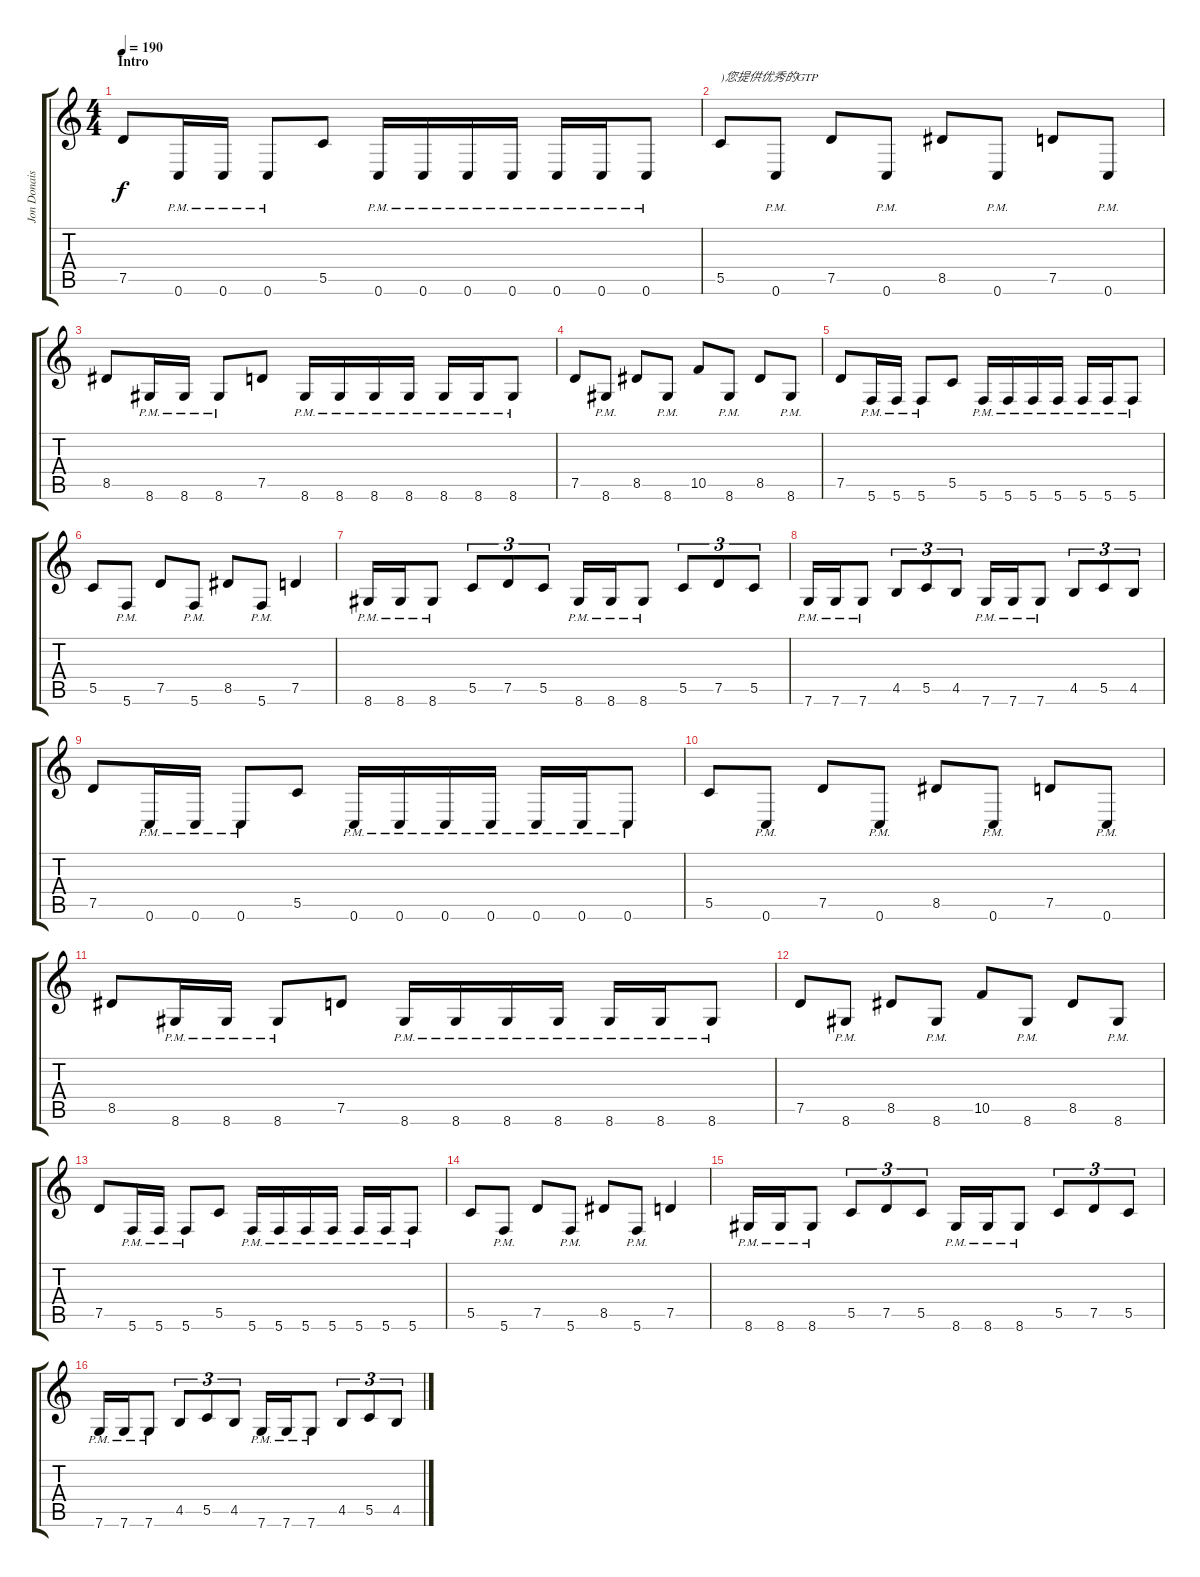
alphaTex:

\track ("Jon Donais" "Jon Donais") {instrument distortionguitar}
\staff {score tabs}
\tuning (D4 A3 F3 C3 G2 C2) {hide}
\ts (4 4)
\section ("" "Intro")
\tempo 190
\clef g2
\ks c
7.5.8{dy f instrument distortionguitar} 0.6{pm}.16 0.6{pm}.16 0.6{pm}.8 5.5.8 0.6{pm}.16 0.6{pm}.16 0.6{pm}.16 0.6{pm}.16 0.6{pm}.16 0.6{pm}.16 0.6{pm}.8 |
5.5.8{txt ")您提供优秀的GTP"} 0.6{pm}.8 7.5.8 0.6{pm}.8 8.5.8 0.6{pm}.8 7.5.8 0.6{pm}.8 |
8.5.8 8.6{pm}.16 8.6{pm}.16 8.6{pm}.8 7.5.8 8.6{pm}.16 8.6{pm}.16 8.6{pm}.16 8.6{pm}.16 8.6{pm}.16 8.6{pm}.16 8.6{pm}.8 |
7.5.8 8.6{pm}.8 8.5.8 8.6{pm}.8 10.5.8 8.6{pm}.8 8.5.8 8.6{pm}.8 |
7.5.8 5.6{pm}.16 5.6{pm}.16 5.6{pm}.8 5.5.8 5.6{pm}.16 5.6{pm}.16 5.6{pm}.16 5.6{pm}.16 5.6{pm}.16 5.6{pm}.16 5.6{pm}.8 |
5.5.8 5.6{pm}.8 7.5.8 5.6{pm}.8 8.5.8 5.6{pm}.8 7.5.4 |
8.6{pm}.16 8.6{pm}.16 8.6{pm}.8 5.5.8{tu (3 2)} 7.5.8{tu (3 2)} 5.5.8{tu (3 2)} 8.6{pm}.16 8.6{pm}.16 8.6{pm}.8 5.5.8{tu (3 2)} 7.5.8{tu (3 2)} 5.5.8{tu (3 2)} |
7.6{pm}.16 7.6{pm}.16 7.6{pm}.8 4.5.8{tu (3 2)} 5.5.8{tu (3 2)} 4.5.8{tu (3 2)} 7.6{pm}.16 7.6{pm}.16 7.6{pm}.8 4.5.8{tu (3 2)} 5.5.8{tu (3 2)} 4.5.8{tu (3 2)} |
7.5.8 0.6{pm}.16 0.6{pm}.16 0.6{pm}.8 5.5.8 0.6{pm}.16 0.6{pm}.16 0.6{pm}.16 0.6{pm}.16 0.6{pm}.16 0.6{pm}.16 0.6{pm}.8 |
5.5.8 0.6{pm}.8 7.5.8 0.6{pm}.8 8.5.8 0.6{pm}.8 7.5.8 0.6{pm}.8 |
8.5.8 8.6{pm}.16 8.6{pm}.16 8.6{pm}.8 7.5.8 8.6{pm}.16 8.6{pm}.16 8.6{pm}.16 8.6{pm}.16 8.6{pm}.16 8.6{pm}.16 8.6{pm}.8 |
7.5.8 8.6{pm}.8 8.5.8 8.6{pm}.8 10.5.8 8.6{pm}.8 8.5.8 8.6{pm}.8 |
7.5.8 5.6{pm}.16 5.6{pm}.16 5.6{pm}.8 5.5.8 5.6{pm}.16 5.6{pm}.16 5.6{pm}.16 5.6{pm}.16 5.6{pm}.16 5.6{pm}.16 5.6{pm}.8 |
5.5.8 5.6{pm}.8 7.5.8 5.6{pm}.8 8.5.8 5.6{pm}.8 7.5.4 |
8.6{pm}.16 8.6{pm}.16 8.6{pm}.8 5.5.8{tu (3 2)} 7.5.8{tu (3 2)} 5.5.8{tu (3 2)} 8.6{pm}.16 8.6{pm}.16 8.6{pm}.8 5.5.8{tu (3 2)} 7.5.8{tu (3 2)} 5.5.8{tu (3 2)} |
7.6{pm}.16 7.6{pm}.16 7.6{pm}.8 4.5.8{tu (3 2)} 5.5.8{tu (3 2)} 4.5.8{tu (3 2)} 7.6{pm}.16 7.6{pm}.16 7.6{pm}.8 4.5.8{tu (3 2)} 5.5.8{tu (3 2)} 4.5.8{tu (3 2)}
